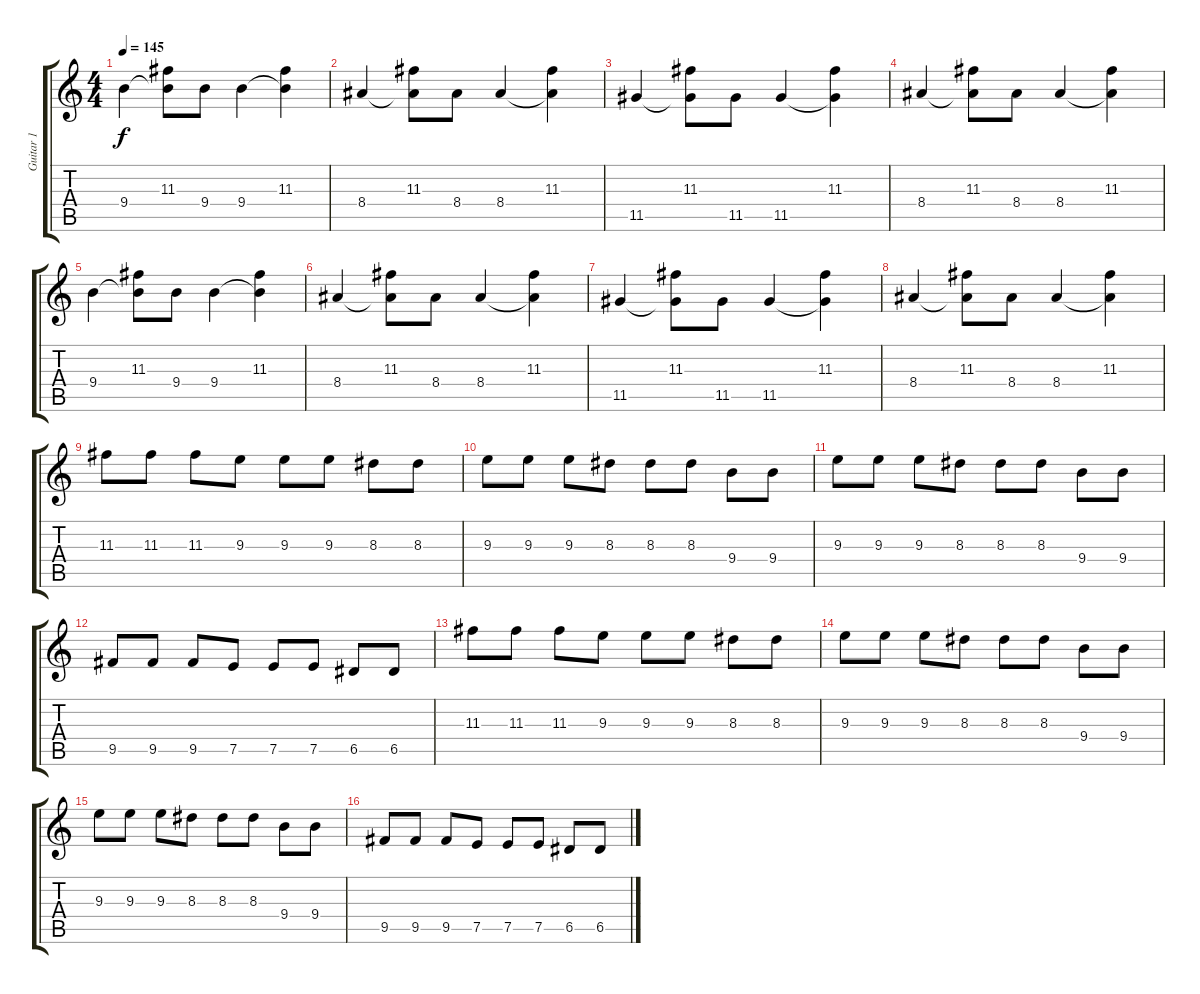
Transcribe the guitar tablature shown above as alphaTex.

\track ("Guitar 1" "Guitar 1") {instrument electricguitarjazz}
\staff {score tabs}
\tuning (E4 B3 G3 D3 A2 E2) {hide}
\ts (4 4)
\tempo 145
\clef g2
\ks c
9.4.4{dy f} (11.3 9.4{t}).8 9.4.8 9.4.4 (11.3 9.4{t}).4 |
8.4.4 (11.3 8.4{t}).8 8.4.8 8.4.4 (11.3 8.4{t}).4 |
11.5.4 (11.3 11.5{t}).8 11.5.8 11.5.4 (11.3 11.5{t}).4 |
8.4.4 (11.3 8.4{t}).8 8.4.8 8.4.4 (11.3 8.4{t}).4 |
9.4.4 (11.3 9.4{t}).8 9.4.8 9.4.4 (11.3 9.4{t}).4 |
8.4.4 (11.3 8.4{t}).8 8.4.8 8.4.4 (11.3 8.4{t}).4 |
11.5.4 (11.3 11.5{t}).8 11.5.8 11.5.4 (11.3 11.5{t}).4 |
8.4.4 (11.3 8.4{t}).8 8.4.8 8.4.4 (11.3 8.4{t}).4 |
11.3.8{instrument overdrivenguitar} 11.3.8 11.3.8 9.3.8 9.3.8 9.3.8 8.3.8 8.3.8 |
9.3.8 9.3.8 9.3.8 8.3.8 8.3.8 8.3.8 9.4.8 9.4.8 |
9.3.8 9.3.8 9.3.8 8.3.8 8.3.8 8.3.8 9.4.8 9.4.8 |
9.5.8 9.5.8 9.5.8 7.5.8 7.5.8 7.5.8 6.5.8 6.5.8 |
11.3.8 11.3.8 11.3.8 9.3.8 9.3.8 9.3.8 8.3.8 8.3.8 |
9.3.8 9.3.8 9.3.8 8.3.8 8.3.8 8.3.8 9.4.8 9.4.8 |
9.3.8 9.3.8 9.3.8 8.3.8 8.3.8 8.3.8 9.4.8 9.4.8 |
9.5.8 9.5.8 9.5.8 7.5.8 7.5.8 7.5.8 6.5.8 6.5.8
